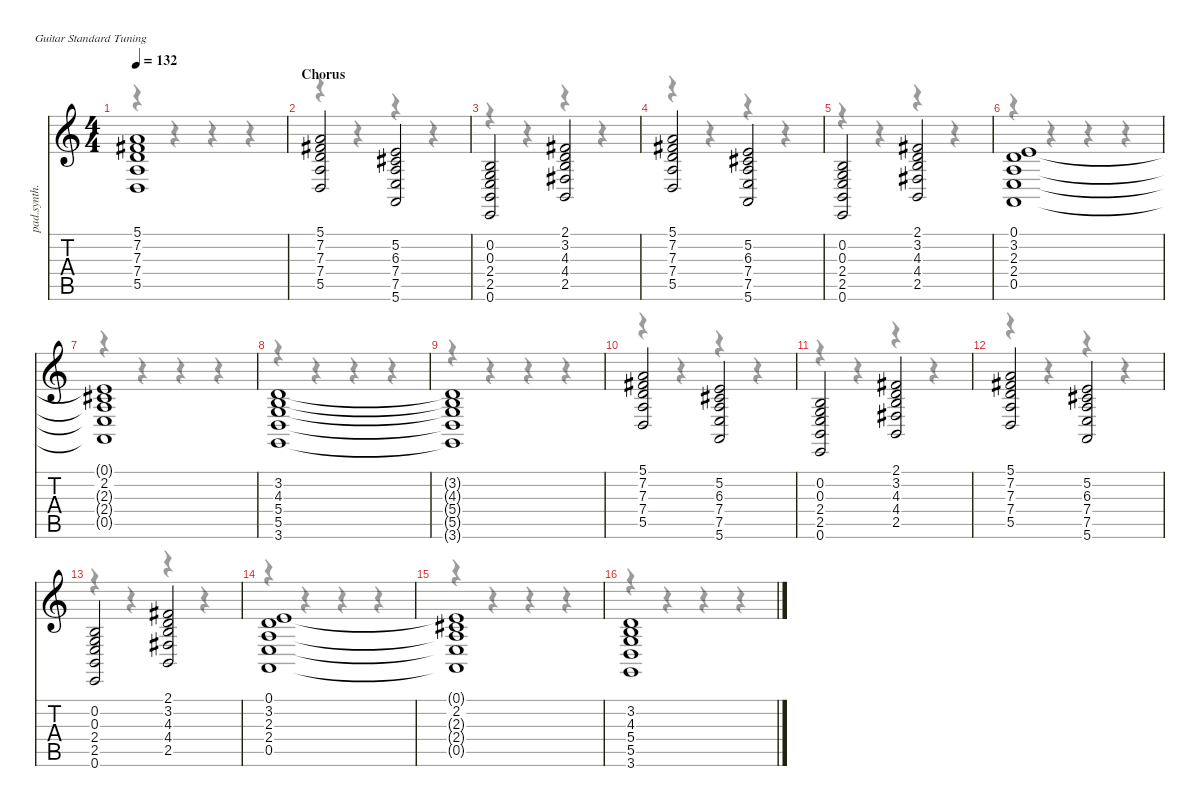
\defaultSystemsLayout 4
\hideDynamics
\bracketExtendMode nobrackets
\otherSystemsTrackNameOrientation horizontal
\track ("Pad" "pad.synth.") {instrument pad3polysynth}
\staff {score tabs}
\tuning (E4 B3 G3 D3 A2 E2)
\voice
\ts (4 4)
\tempo 132
\clef g2
\ks c
(5.1{t} 7.2{t acc #} 7.3{t} 7.4{t} 5.5{t}).1{dy f} |
\section ("" "Chorus")
(5.1 7.2{acc #} 7.3 7.4 5.5).2 (5.2 6.3{acc #} 7.4 7.5 5.6).2 |
(0.2 0.3 2.4 2.5 0.6).2 (2.1{acc #} 3.2 4.3 4.4{acc #} 2.5).2 |
(5.1 7.2{acc #} 7.3 7.4 5.5).2 (5.2 6.3{acc #} 7.4 7.5 5.6).2 |
(0.2 0.3 2.4 2.5 0.6).2 (2.1{acc #} 3.2 4.3 4.4{acc #} 2.5).2 |
(0.1 3.2 2.3 2.4 0.5).1 |
(0.1{t} 2.2{acc #} 2.3{t} 2.4{t} 0.5{t}).1 |
(3.2 4.3 5.4 5.5 3.6).1 |
(3.2{t} 4.3{t} 5.4{t} 5.5{t} 3.6{t}).1 |
(5.1 7.2{acc #} 7.3 7.4 5.5).2 (5.2 6.3{acc #} 7.4 7.5 5.6).2 |
(0.2 0.3 2.4 2.5 0.6).2 (2.1{acc #} 3.2 4.3 4.4{acc #} 2.5).2 |
(5.1 7.2{acc #} 7.3 7.4 5.5).2 (5.2 6.3{acc #} 7.4 7.5 5.6).2 |
(0.2 0.3 2.4 2.5 0.6).2 (2.1{acc #} 3.2 4.3 4.4{acc #} 2.5).2 |
(0.1 3.2 2.3 2.4 0.5).1 |
(0.1{t} 2.2{acc #} 2.3{t} 2.4{t} 0.5{t}).1 |
(3.2 4.3 5.4 5.5 3.6).1
\voice
\clef g2
\ottava regular
\simile none
\ks c
r.4{dy mf} r.4 r.4 r.4 |
r.4 r.4 r.4 r.4 |
r.4 r.4 r.4 r.4 |
r.4 r.4 r.4 r.4 |
r.4 r.4 r.4 r.4 |
r.4 r.4 r.4 r.4 |
r.4 r.4 r.4 r.4 |
r.4 r.4 r.4 r.4 |
r.4 r.4 r.4 r.4 |
r.4 r.4 r.4 r.4 |
r.4 r.4 r.4 r.4 |
r.4 r.4 r.4 r.4 |
r.4 r.4 r.4 r.4 |
r.4 r.4 r.4 r.4 |
r.4 r.4 r.4 r.4 |
r.4 r.4 r.4 r.4
